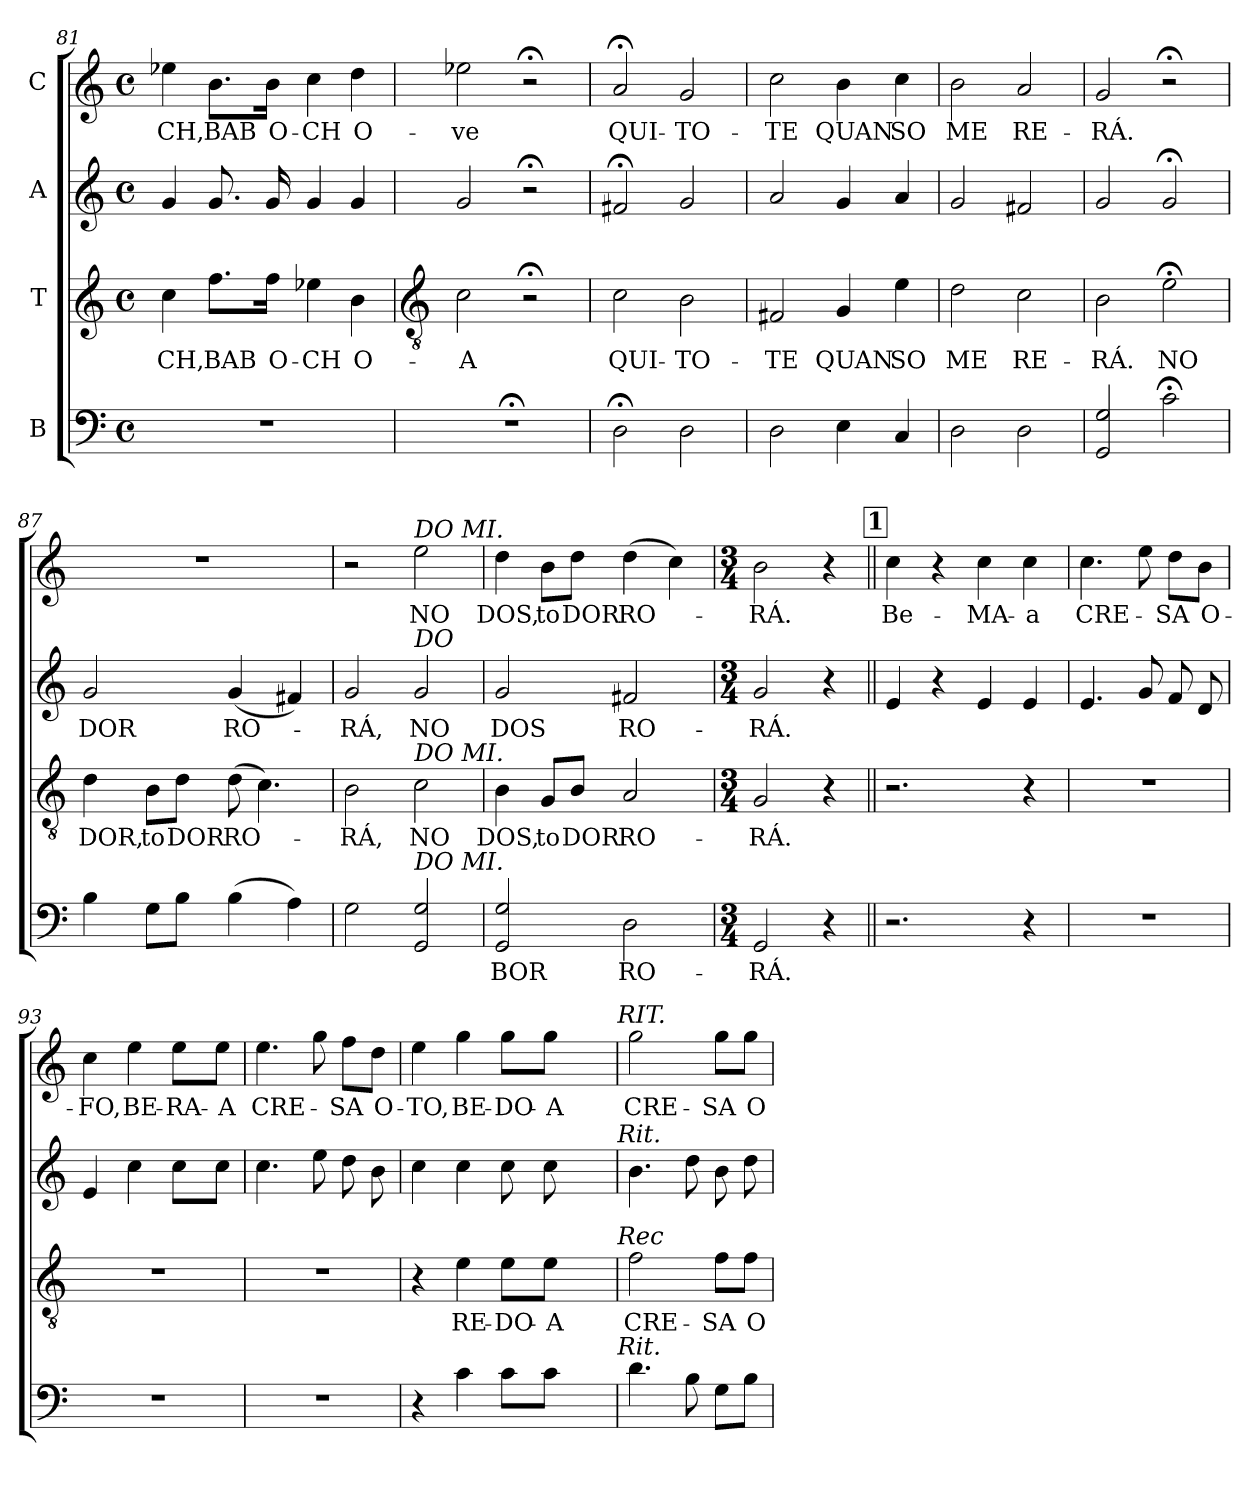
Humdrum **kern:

**kern	**text	**kern	**text	**kern	**text	**kern	**text
*part4	*part4	*part3	*part3	*part2	*part2	*part1	*part1
*staff4	*staff4	*staff3	*staff3	*staff2	*staff2	*staff1	*staff1
*I"B	*	*I"Т	*	*I"A	*	*I"С	*
*clefF4	*	*clefG2	*	*clefG2	*	*clefG2	*
*k[]	*	*k[]	*	*k[]	*	*k[]	*
*M4/4	*	*M4/4	*	*M4/4	*	*M4/4	*
*met(c)	*	*met(c)	*	*met(c)	*	*met(c)	*
=81	=81	=81	=81	=81	=81	=81	=81
!	!	!	!LO:LY:b	!	!	!	!LO:LY:b
1r	.	4cc\	-CH,	4g/	.	4ee-X\	-CH,
!	!	!	!LO:LY:b	!	!	!	!LO:LY:b
.	.	8.ff\L	BAB	8.g/	.	8.b\L	BAB
!	!	!	!LO:LY:b	!	!	!	!LO:LY:b
.	.	16ff\Jk	O-	16g/	.	16b\Jk	O-
!	!	!	!LO:LY:b	!	!	!	!LO:LY:b
.	.	4ee-X\	-CH	4g/	.	4cc\	-CH
!	!	!	!LO:LY:b	!	!	!	!LO:LY:b
.	.	4b\	O-	4g/	.	4dd\	O-
!!LO:LB:g=z
=82	=82	=82	=82	=82	=82	=82	=82
*	*	*clefGv2	*	*	*	*	*
!	!	!	!LO:LY:b	!	!	!	!LO:LY:b
1r;<	.	2c\	A	2g/	.	2ee-X\	ve
.	.	2r;<	.	2r;<	.	2r;<	.
=83	=83	=83	=83	=83	=83	=83	=83
!	!	!	!LO:LY:b	!	!	!	!LO:LY:b
2D;<\	.	2c\	QUI-	2f#X;</	.	2a;</	QUI-
!	!	!	!LO:LY:b	!	!	!	!LO:LY:b
2D\	.	2B\	-TO-	2g/	.	2g/	-TO-
=84	=84	=84	=84	=84	=84	=84	=84
!	!	!	!LO:LY:b	!	!	!	!LO:LY:b
2D\	.	2F#X/	-TE	2a/	.	2cc\	-TE
!	!	!	!LO:LY:b	!	!	!	!LO:LY:b
4E\	.	4G/	QUAN	4g/	.	4b\	QUAN
!	!	!	!LO:LY:b	!	!	!	!LO:LY:b
4C/	.	4e\	SO	4a/	.	4cc\	SO
=85	=85	=85	=85	=85	=85	=85	=85
!	!	!	!LO:LY:b	!	!	!	!LO:LY:b
2D\	.	2d\	ME	2g/	.	2b\	ME
!	!	!	!LO:LY:b	!	!	!	!LO:LY:b
2D\	.	2c\	RE-	2f#X/	.	2a/	RE-
=86	=86	=86	=86	=86	=86	=86	=86
!	!	!	!LO:LY:b	!	!	!	!LO:LY:b
2GG/ 2G/	.	2B\	-RÁ.	2g/	.	2g/	-RÁ.
!	!	!	!LO:LY:b	!	!	!	!
2c;<\	.	2e;<\	NO	2g;</	.	2r;<	.
=87	=87	=87	=87	=87	=87	=87	=87
!	!	!	!LO:LY:b	!	!LO:LY:b	!	!
4B\	.	4d\	DOR,	2g/	DOR	1r	.
!	!	!	!LO:LY:b	!	!	!	!
8G\L	.	8B\L	to	.	.	.	.
!	!	!	!LO:LY:b	!	!	!	!
8B\J	.	8d\J	DOR	.	.	.	.
!	!	!	!LO:LY:b	!	!LO:LY:b	!	!
(4B\	.	(8d\	RO-	(4g/	RO-	.	.
.	.	4.c\)	.	.	.	.	.
4A\)	.	.	.	4f#X/)	.	.	.
=88	=88	=88	=88	=88	=88	=88	=88
!	!	!	!LO:LY:b	!	!LO:LY:b	!	!
2G\	.	2B\	-RÁ,	2g/	-RÁ,	2r	.
!	!	!	!	!	!	!LO:TX:a:i:t=DO MI.	!
!	!	!	!	!LO:TX:a:i:t=DO	!	!	!
!	!	!LO:TX:a:i:t=DO MI.	!	!	!	!	!
!LO:TX:a:i:t=DO MI.	!	!	!	!	!	!	!
!	!	!	!LO:LY:b	!	!LO:LY:b	!	!LO:LY:b
2GG/ 2G/	.	2c\	NO	2g/	NO	2ee\	NO
!!LO:PB:g=z
=89	=89	=89	=89	=89	=89	=89	=89
!	!LO:LY:b	!	!LO:LY:b	!	!LO:LY:b	!	!LO:LY:b
2GG/ 2G/	BOR	4B\	DOS,	2g/	DOS	4dd\	DOS,
!	!	!	!LO:LY:b	!	!	!	!LO:LY:b
.	.	8G/L	to	.	.	8b\L	to
!	!	!	!LO:LY:b	!	!	!	!LO:LY:b
.	.	8B/J	DOR	.	.	8dd\J	DOR
!	!LO:LY:b	!	!LO:LY:b	!	!LO:LY:b	!	!LO:LY:b
2D\	RO-	2A/	RO-	2f#X/	RO-	(4dd\	RO-
.	.	.	.	.	.	4cc\)	.
=90	=90	=90	=90	=90	=90	=90	=90
*M3/4	*	*M3/4	*	*M3/4	*	*M3/4	*
!	!LO:LY:b	!	!LO:LY:b	!	!LO:LY:b	!	!LO:LY:b
2GG/	-RÁ.	2G/	-RÁ.	2g/	-RÁ.	2b\	-RÁ.
4r	.	4r	.	4r	.	4r	.
!!LO:REH:place=s1:a:B:cj:fs=14:t=1
=91||	=91||	=91||	=91||	=91||	=91||	=91||	=91||
!	!	!	!	!	!	!	!LO:LY:b
2.r	.	2.r	.	4e/	.	4cc\	Be-
.	.	.	.	4r	.	4r	.
!	!	!	!	!	!	!	!LO:LY:b
.	.	.	.	4e/	.	4cc\	-MA-
!	!	!	!	!	!	!	!LO:LY:b
4r	.	4r	.	4e/	.	4cc\	-a
=92	=92	=92	=92	=92	=92	=92	=92
!	!	!	!	!	!	!	!LO:LY:b
2.r	.	2.r	.	4.e/	.	4.cc\	CRE-
.	.	.	.	8g/	.	8ee\	.
!	!	!	!	!	!	!	!LO:LY:b
.	.	.	.	8f/	.	8dd\L	-SA
!	!	!	!	!	!	!	!LO:LY:b
.	.	.	.	8d/	.	8b\J	O-
=93	=93	=93	=93	=93	=93	=93	=93
!	!	!	!	!	!	!	!LO:LY:b
2.r	.	2.r	.	4e/	.	4cc\	-FO,
!	!	!	!	!	!	!	!LO:LY:b
.	.	.	.	4cc\	.	4ee\	BE-
!	!	!	!	!	!	!	!LO:LY:b
.	.	.	.	8cc\L	.	8ee\L	-RA-
!	!	!	!	!	!	!	!LO:LY:b
.	.	.	.	8cc\J	.	8ee\J	-A
=94	=94	=94	=94	=94	=94	=94	=94
!	!	!	!	!	!	!	!LO:LY:b
2.r	.	2.r	.	4.cc\	.	4.ee\	CRE-
.	.	.	.	8ee\	.	8gg\	.
!	!	!	!	!	!	!	!LO:LY:b
.	.	.	.	8dd\	.	8ff\L	-SA
!	!	!	!	!	!	!	!LO:LY:b
.	.	.	.	8b\	.	8dd\J	O-
!!LO:LB:g=z
=95	=95	=95	=95	=95	=95	=95	=95
!	!	!	!	!	!	!	!LO:LY:b
4r	.	4r	.	4cc\	.	4ee\	-TO,
!	!	!	!LO:LY:b	!	!	!	!LO:LY:b
4c\	.	4e\	RE-	4cc\	.	4gg\	BE-
!	!	!	!LO:LY:b	!	!	!	!LO:LY:b
8c\L	.	8e\L	-DO-	8cc\	.	8gg\L	-DO-
!	!	!	!LO:LY:b	!	!	!	!LO:LY:b
8c\J	.	8e\J	-A	8cc\	.	8gg\J	-A
4ryy	.	4ryy	.	4ryy	.	4ryy	.
!	!	!	!	!	!	!LO:TX:a:i:t=RIT.	!
!	!	!	!	!LO:TX:a:i:t=Rit.	!	!	!
!	!	!LO:TX:a:i:t=Rec	!	!	!	!	!
!LO:TX:a:i:t=Rit.	!	!	!	!	!	!	!
=96	=96	=96	=96	=96	=96	=96	=96
!	!	!	!LO:LY:b	!	!	!	!LO:LY:b
4.d\	.	2f\	CRE-	4.b\	.	2gg\	CRE-
8B\	.	.	.	8dd\	.	.	.
!	!	!	!LO:LY:b	!	!	!	!LO:LY:b
8G\L	.	8f\L	-SA	8b\	.	8gg\L	-SA
!	!	!	!LO:LY:b	!	!	!	!LO:LY:b
8B\J	.	8f\J	O-	8dd\	.	8gg\J	O-
=	=	=	=	=	=	=	=
*-	*-	*-	*-	*-	*-	*-	*-
